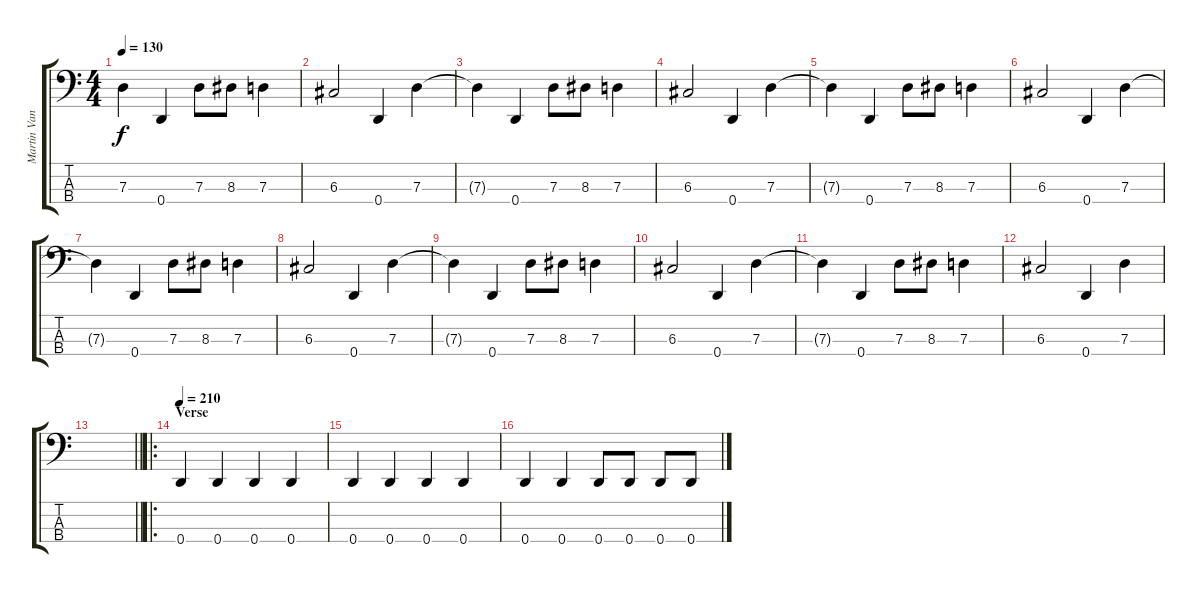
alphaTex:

\track ("Martin Van Drunen " "Martin Van") {instrument electricbassfinger}
\staff {score tabs}
\tuning (F2 C2 G1 D1) {hide}
\ts (4 4)
\tempo 130
\clef f4
\ks c
7.3{t}.4{dy f} 0.4.4 7.3.8 8.3.8 7.3.4 |
6.3.2 0.4.4 7.3.4 |
7.3{t}.4 0.4.4 7.3.8 8.3.8 7.3.4 |
6.3.2 0.4.4 7.3.4 |
7.3{t}.4 0.4.4 7.3.8 8.3.8 7.3.4 |
6.3.2 0.4.4 7.3.4 |
7.3{t}.4 0.4.4 7.3.8 8.3.8 7.3.4 |
6.3.2 0.4.4 7.3.4 |
7.3{t}.4 0.4.4 7.3.8 8.3.8 7.3.4 |
6.3.2 0.4.4 7.3.4 |
7.3{t}.4 0.4.4 7.3.8 8.3.8 7.3.4 |
6.3.2 0.4.4 7.3.4 |
\barLineRight lightlight
|
\ro
\section ("" "Verse")
\tempo 210
0.4.4 0.4.4 0.4.4 0.4.4 |
0.4.4 0.4.4 0.4.4 0.4.4 |
0.4.4 0.4.4 0.4.8 0.4.8 0.4.8 0.4.8
